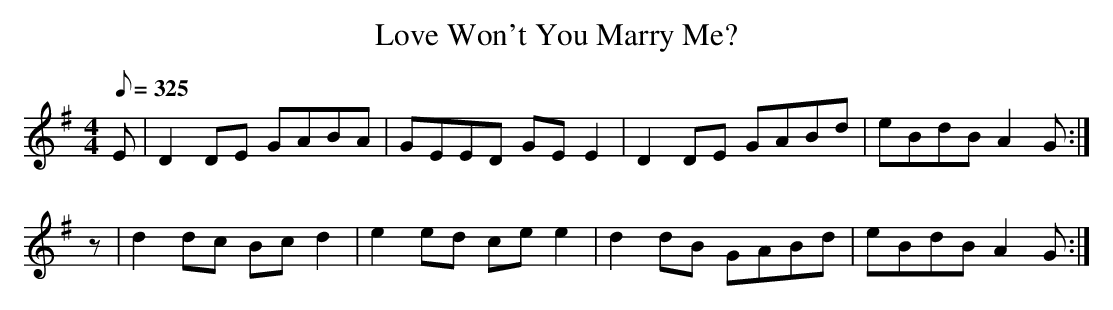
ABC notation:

X:1
T: Love Won't You Marry Me?
L: 1/8
M: 4/4
Q: 325
K: G
E | D2 DE GABA | GEED GE E2 | D2 DE GABd | eBdB A2 G :|
z | d2 dc Bc d2 | e2 ed ce e2 | d2 dB GABd | eBdB A2 G :|
